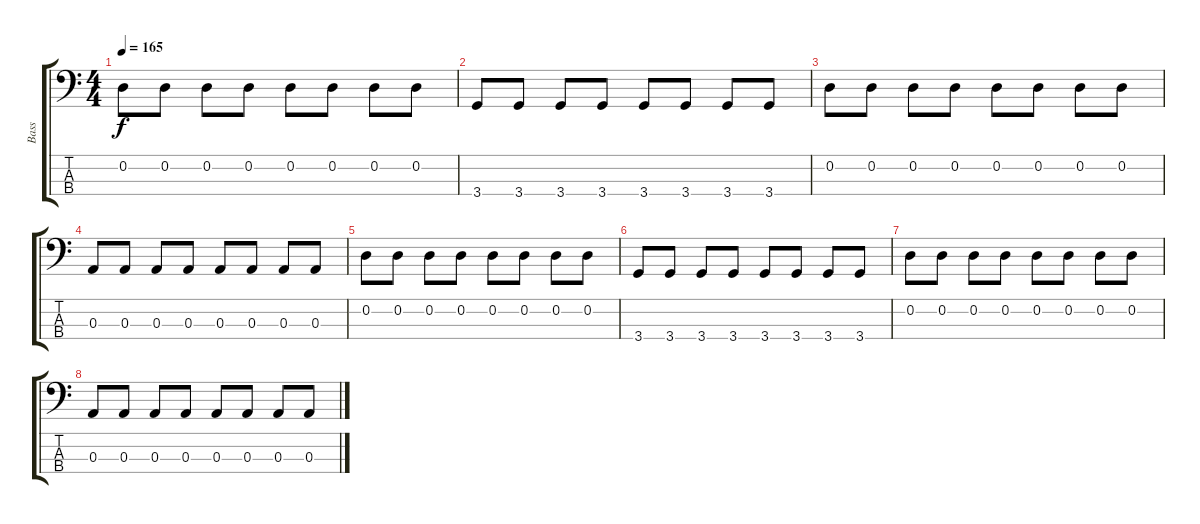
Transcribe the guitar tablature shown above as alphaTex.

\track ("Bass" "Bass") {instrument electricbasspick}
\staff {score tabs}
\tuning (G2 D2 A1 E1) {hide}
\ts (4 4)
\tempo 165
\clef f4
\ks c
0.2.8{dy f} 0.2.8 0.2.8 0.2.8 0.2.8 0.2.8 0.2.8 0.2.8 |
3.4.8 3.4.8 3.4.8 3.4.8 3.4.8 3.4.8 3.4.8 3.4.8 |
0.2.8 0.2.8 0.2.8 0.2.8 0.2.8 0.2.8 0.2.8 0.2.8 |
0.3.8 0.3.8 0.3.8 0.3.8 0.3.8 0.3.8 0.3.8 0.3.8 |
0.2.8 0.2.8 0.2.8 0.2.8 0.2.8 0.2.8 0.2.8 0.2.8 |
3.4.8 3.4.8 3.4.8 3.4.8 3.4.8 3.4.8 3.4.8 3.4.8 |
0.2.8 0.2.8 0.2.8 0.2.8 0.2.8 0.2.8 0.2.8 0.2.8 |
0.3.8 0.3.8 0.3.8 0.3.8 0.3.8 0.3.8 0.3.8 0.3.8
